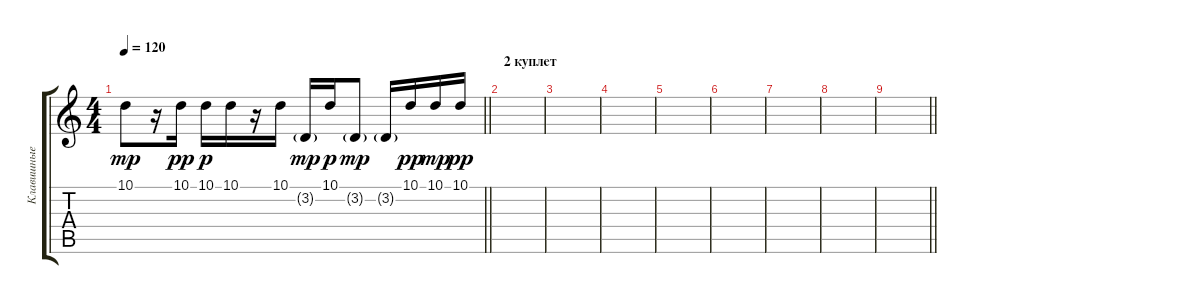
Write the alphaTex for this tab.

\track ("Клавишные" "Клавишные") {instrument lead2sawtooth}
\staff {score tabs}
\tuning (E4 B3 G3 D3 A2 E2) {hide}
\ts (4 4)
\tempo 120
\clef g2
\barLineRight lightlight
\ks c
10.1.8{dy mp} r.16 10.1.16{dy pp} 10.1.16{dy p} 10.1.16 r.16 10.1.16 3.2{g}.16{dy mp} 10.1.16{dy p} 3.2{g}.8{dy mp} 3.2{g}.16 10.1.16{dy pp} 10.1.16{dy mp} 10.1.16{dy pp} |
\section ("" "2 куплет")
|
|
|
|
|
|
|
\barLineRight lightlight
